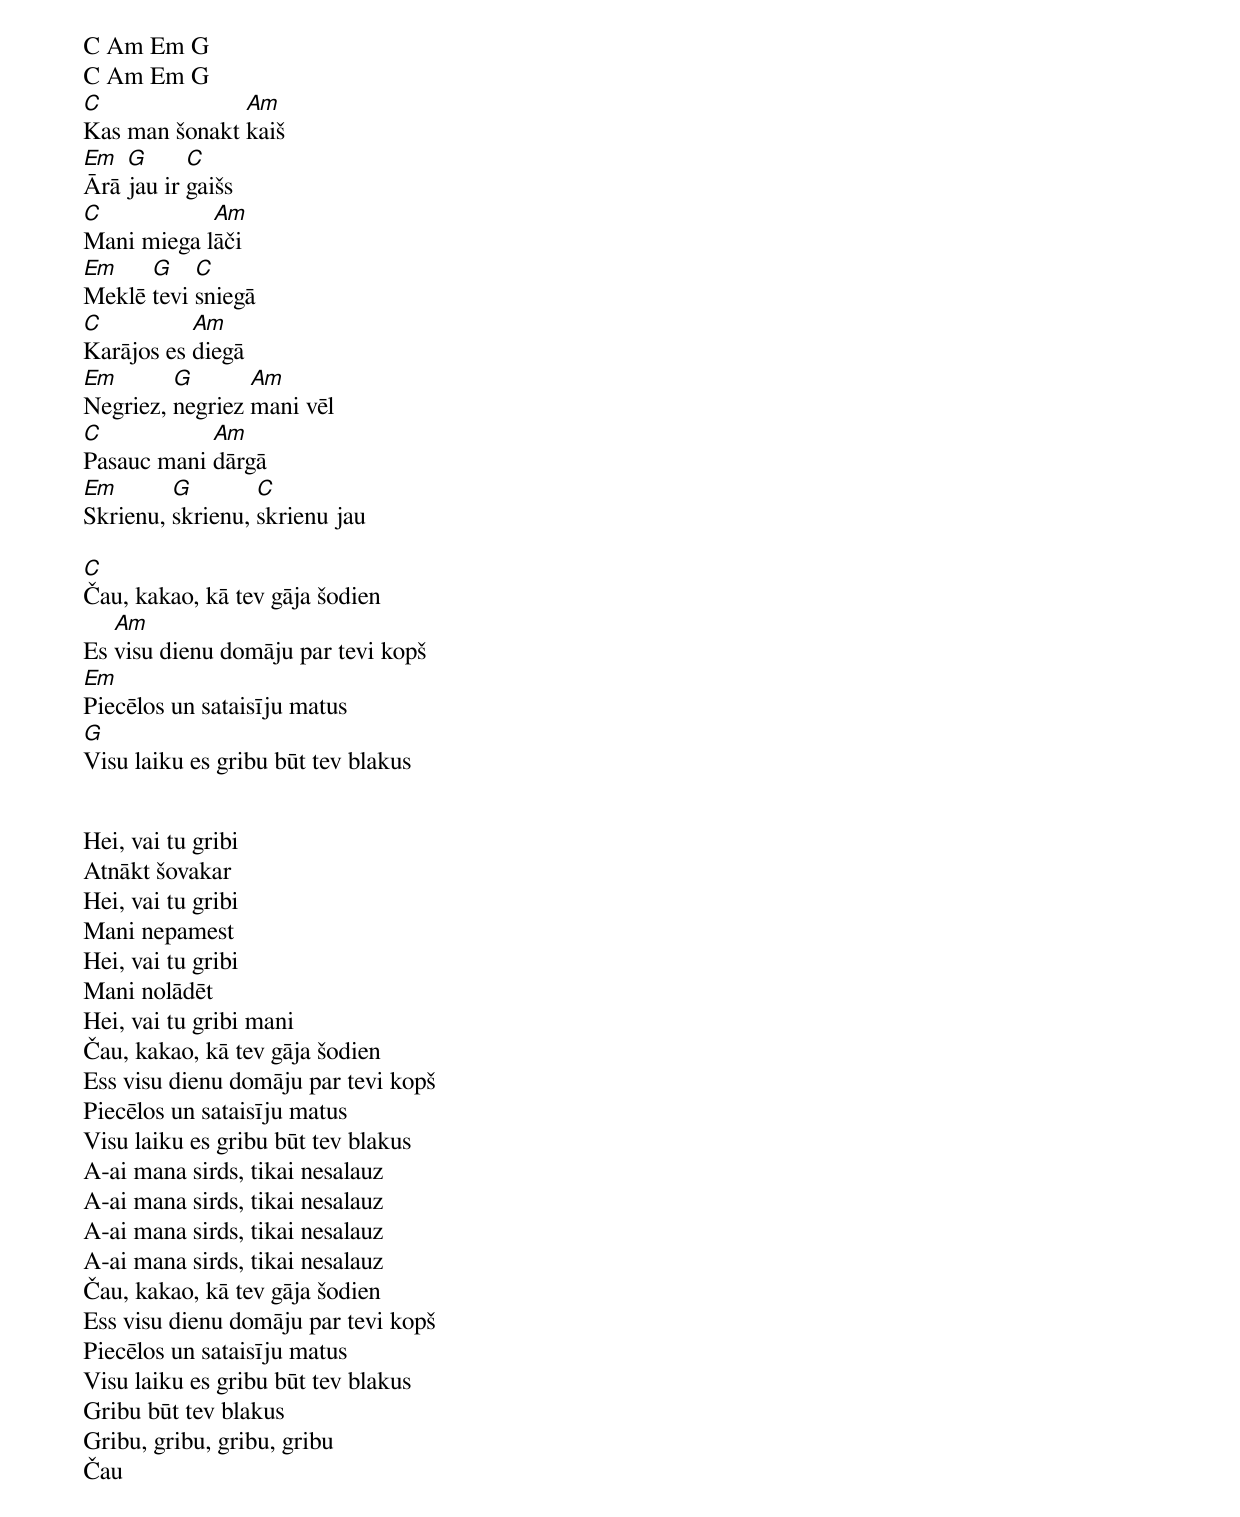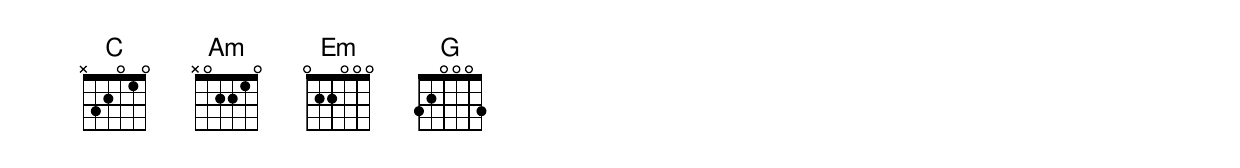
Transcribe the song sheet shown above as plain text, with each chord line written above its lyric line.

C Am Em G
C Am Em G
C              Am
Kas man šonakt kaiš
Em  G      C
Ārā jau ir gaišs
C           Am
Mani miega lāči
Em    G    C
Meklē tevi sniegā
C          Am
Karājos es diegā
Em       G       Am
Negriez, negriez mani vēl
C           Am
Pasauc mani dārgā
Em       G        C
Skrienu, skrienu, skrienu jau

C
Čau, kakao, kā tev gāja šodien
   Am
Es visu dienu domāju par tevi kopš
Em
Piecēlos un sataisīju matus
G
Visu laiku es gribu būt tev blakus


Hei, vai tu gribi
Atnākt šovakar
Hei, vai tu gribi
Mani nepamest
Hei, vai tu gribi
Mani nolādēt
Hei, vai tu gribi mani
Čau, kakao, kā tev gāja šodien
Ess visu dienu domāju par tevi kopš
Piecēlos un sataisīju matus
Visu laiku es gribu būt tev blakus
A-ai mana sirds, tikai nesalauz
A-ai mana sirds, tikai nesalauz
A-ai mana sirds, tikai nesalauz
A-ai mana sirds, tikai nesalauz
Čau, kakao, kā tev gāja šodien
Ess visu dienu domāju par tevi kopš
Piecēlos un sataisīju matus
Visu laiku es gribu būt tev blakus
Gribu būt tev blakus
Gribu, gribu, gribu, gribu
Čau
